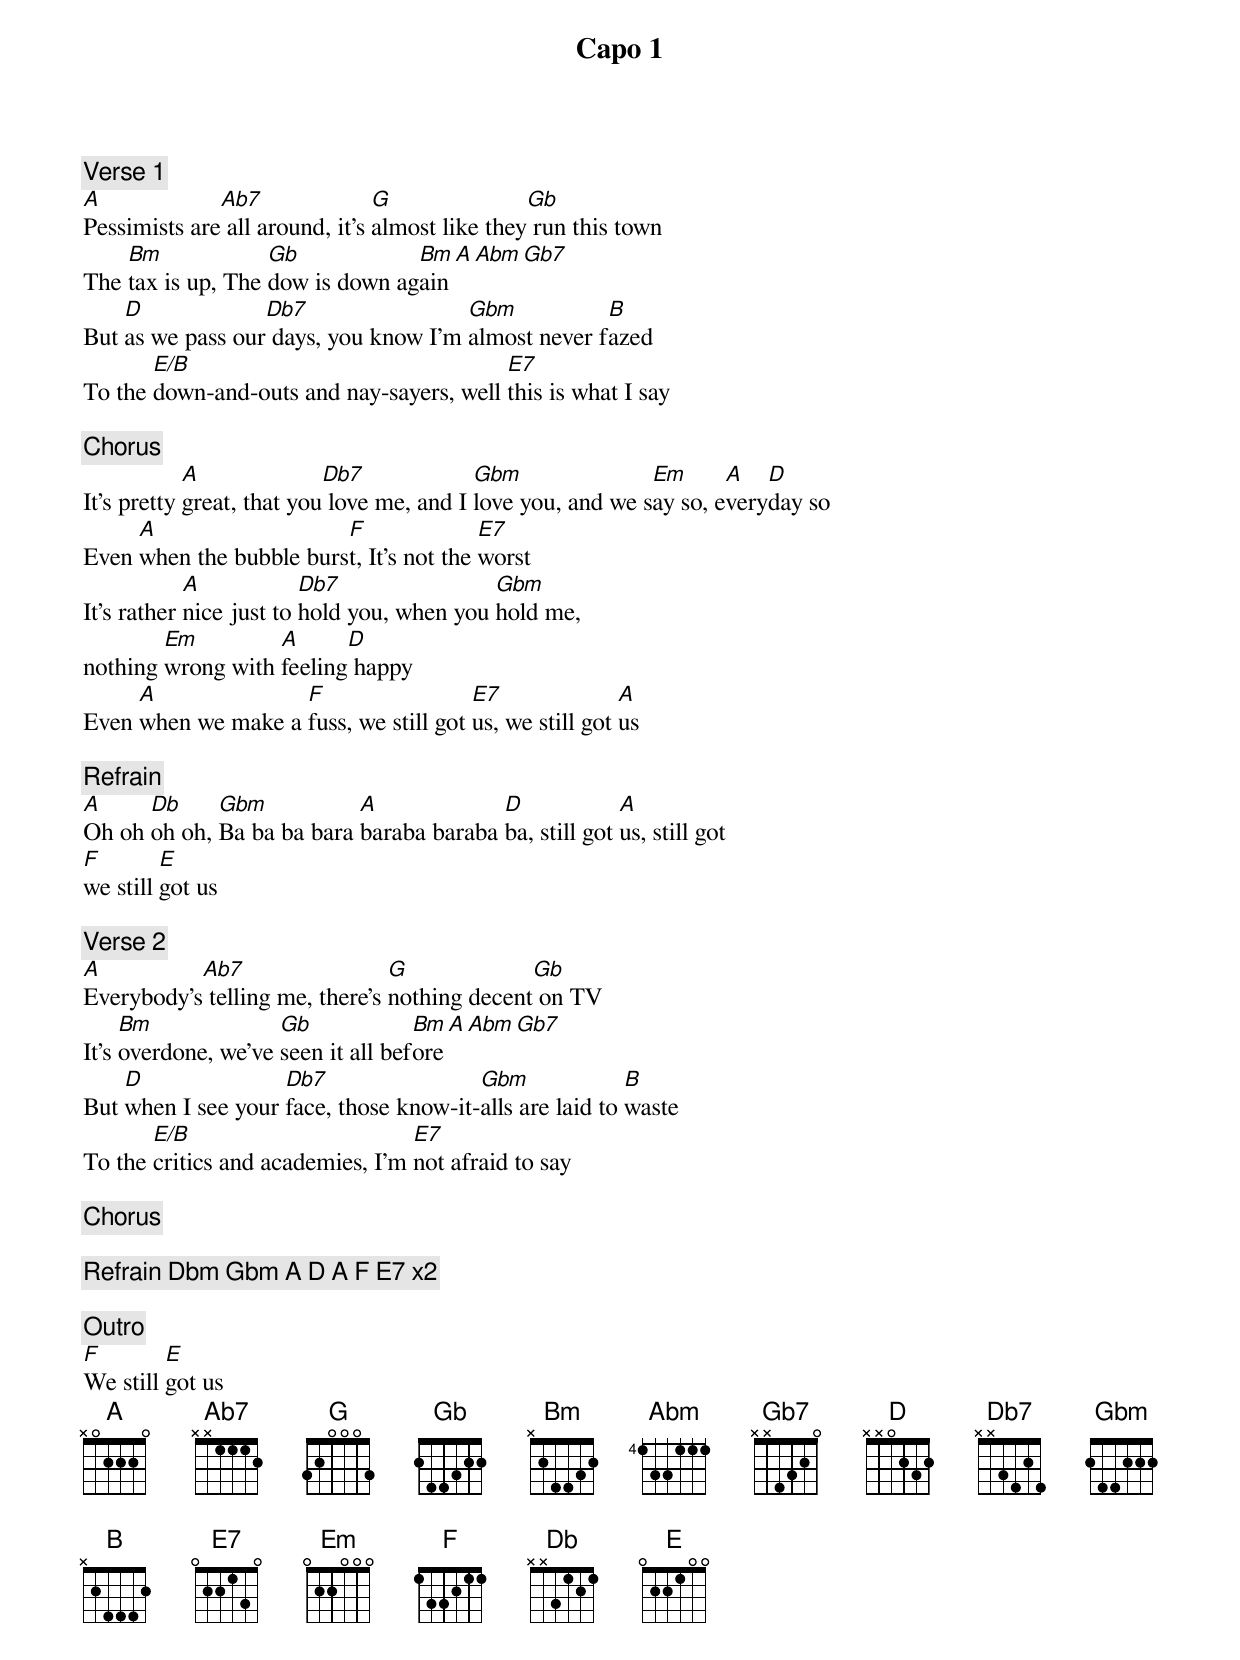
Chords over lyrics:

Capo 1

[Verse 1]
A             Ab7               G               Gb
Pessimists are all around, it's almost like they run this town
    Bm             Gb            Bm  A  Abm Gb7
The tax is up, The dow is down again
    D             Db7                 Gbm           B
But as we pass our days, you know I'm almost never fazed
       E/B                                E7
To the down-and-outs and nay-sayers, well this is what I say

[Chorus]
            A              Db7             Gbm               Em      A   D
It's pretty great, that you love me, and I love you, and we say so, everyday so
     A                   F               E7
Even when the bubble burst, It's not the worst
            A            Db7                Gbm
It's rather nice just to hold you, when you hold me,
        Em         A      D
nothing wrong with feeling happy
     A              F                  E7               A
Even when we make a fuss, we still got us, we still got us

[Refrain]
A     Db     Gbm           A             D             A
Oh oh oh oh, Ba ba ba bara baraba baraba ba, still got us, still got
F        E
we still got us

[Verse 2]
A          Ab7                  G             Gb
Everybody's telling me, there's nothing decent on TV
     Bm              Gb             Bm  A  Abm Gb7
It's overdone, we've seen it all before
    D               Db7                 Gbm              B
But when I see your face, those know-it-alls are laid to waste
       E/B                        E7
To the critics and academies, I'm not afraid to say

[Chorus]

[Refrain] Dbm Gbm A D A F E7 x2

[Outro]
F        E
We still got us
